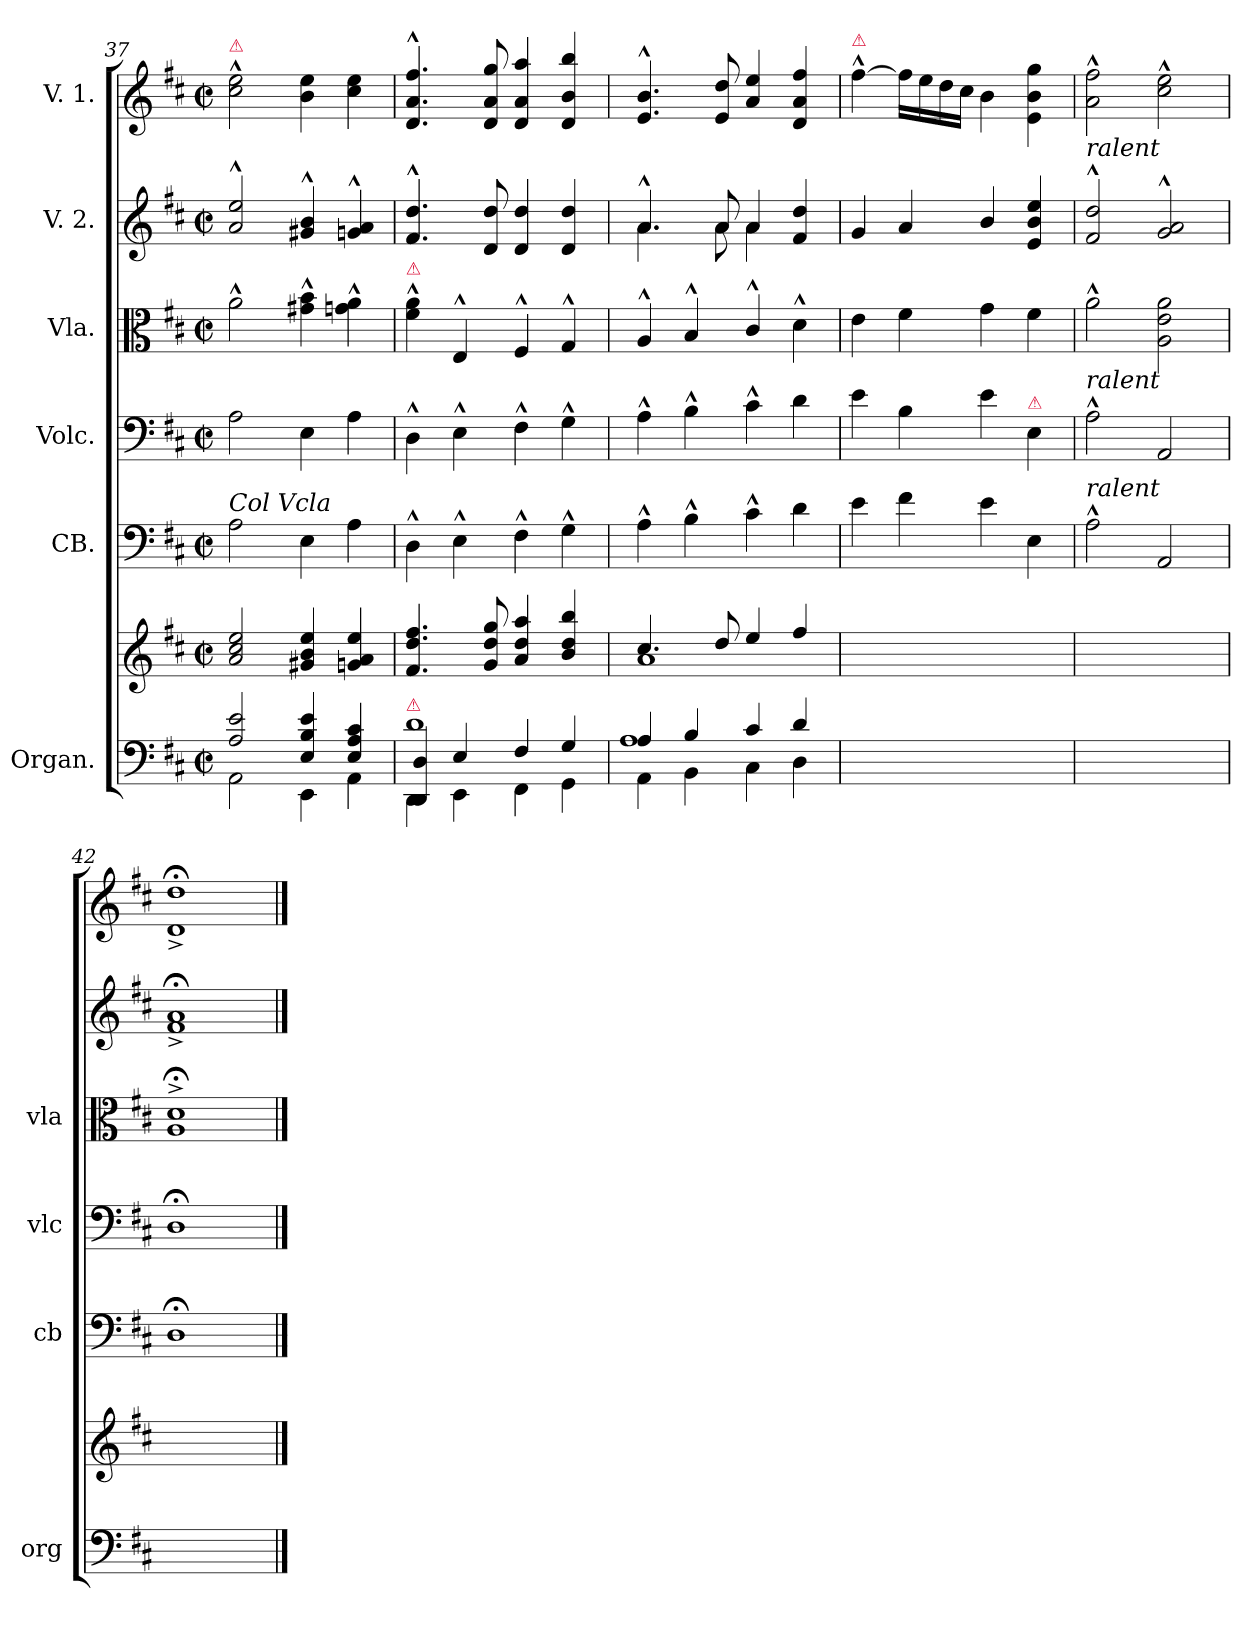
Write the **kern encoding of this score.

**kern	**kern	**kern	**kern	**kern	**kern	**kern
*part6	*part6	*part5	*part4	*part3	*part2	*part1
*staff7	*staff6	*staff5	*staff4	*staff3	*staff2	*staff1
*I"Organ.	*	*I"CB.	*I"Volc.	*I"Vla.	*I"V. 2.	*I"V. 1.
*I'org	*	*I'cb	*I'vlc	*I'vla	*	*
*clefF4	*clefG2	*clefF4	*clefF4	*clefC3	*clefG2	*clefG2
*k[f#c#]	*k[f#c#]	*k[f#c#]	*k[f#c#]	*k[f#c#]	*k[f#c#]	*k[f#c#]
*M2/2	*M2/2	*M2/2	*M2/2	*M2/2	*M2/2	*M2/2
*met(c|)	*met(c|)	*met(c|)	*met(c|)	*met(c|)	*met(c|)	*met(c|)
=37	=37	=37	=37	=37	=37	=37
*^	*	*	*	*	*	*
!	!	!	!	!	!	!	!LO:TX:a:color=crimson:t=⚠
!	!	!	!LO:TX:a:i:t=Col Vcla	!	!	!	!
2A/ 2e/	2AA\	2a/ 2cc#/ 2ee/	2A\	2A\	2a^^>\	2a^^>/ 2ee^^>/	2cc#^^>\ 2ee^^>\
4E/ 4B/ 4e/	4EE\	4g#X/ 4b/ 4ee/	4E\	4E\	4g#X^^>\ 4b^^>\	4g#X^^>/ 4b^^>/	4b\ 4ee\
4E/ 4A/ 4c#/	4AA\	4gn/ 4a/ 4ee/	4A\	4A\	4gn^^>\ 4a^^>\	4gn^^>/ 4a^^>/	4cc#\ 4ee\
=38	=38	=38	=38	=38	=38	=38	=38
*	*^	*	*	*	*	*	*
!	!	!	!	!	!	!LO:TX:a:color=crimson:t=⚠	!	!
!LO:TX:a:color=crimson:t=⚠	!	!	!	!	!	!	!	!
1d	4DD/ 4D/	4DD\	4.f#/ 4.dd/ 4.ff#/	4D^^>\	4D^^>\	4f#^^>\ 4a^^>\	4.f#^^>/ 4.dd^^>/	4.d^^>/ 4.a^^>/ 4.ff#^^>/
.	4E/	4EE\	.	4E^^>\	4E^^>\	4E^^>/	.	.
.	.	.	8g/ 8dd/ 8gg/	.	.	.	8d/ 8dd/	8d/ 8a/ 8gg/
.	4F#/	4FF#\	4a/ 4dd/ 4aa/	4F#^^>\	4F#^^>\	4F#^^>/	4d/ 4dd/	4d/ 4a/ 4aa/
.	4G/	4GG\	4b/ 4dd/ 4bb/	4G^^>\	4G^^>\	4G^^>/	4d/ 4dd/	4d/ 4b/ 4bb/
=39	=39	=39	=39	=39	=39	=39	=39	=39
*	*	*	*^	*	*	*	*^	*
4A/	1A	4AA\	4.cc#/	1a	4A^^>\	4A^^>\	4A^^>/	4.a^^>/	4.a\	4.e^^>/ 4.b^^>/
4B/	.	4BB\	.	.	4B^^>\	4B^^>\	4B^^>/	.	.	.
.	.	.	8dd/	.	.	.	.	8a/	8a\	8e/ 8dd/
4c#/	.	4C#\	4ee/	.	4c#^^>\	4c#^^>\	4c#^^>/	4a/	4a\	4a/ 4ee/
4d/	.	4D\	4ff#/	.	4d\	4d\	4d^^>\	4f#/ 4dd/	4rFyy	4d/ 4a/ 4ff#/
*	*	*	*v	*v	*	*	*	*	*	*
=40	=40	=40	=40	=40	=40	=40	=40	=40	=40
!	!	!	!	!	!	!	!	!	!LO:TX:a:color=crimson:t=⚠
*v	*v	*v	*	*	*	*	*v	*v	*
1ryy	1ryy	4e\	4e\	4e\	4g/	[4ff#^^>\
.	.	4f#\	4B\	4f#\	4a/	16ff#\LL]
.	.	.	.	.	.	16ee\
.	.	.	.	.	.	16dd\
.	.	.	.	.	.	16cc#\JJ
.	.	4e\	4e\	4g\	4b/	4b\
!	!	!	!LO:TX:a:color=crimson:t=⚠	!	!	!
.	.	4E\	4E\	4f#\	4e/ 4b/ 4ee/	4e\ 4b\ 4gg\
=41	=41	=41	=41	=41	=41	=41
!	!	!	!	!	!LO:TX:a:i:t=ralent	!
!	!	!	!LO:TX:a:i:t=ralent	!	!	!
!	!	!LO:TX:a:i:t=ralent	!	!	!	!
1ryy	1ryy	2A^^>\	2A^^\	2a^^>\	2f#^^>/ 2dd^^>/	2a^^>\ 2ff#^^>\
.	.	2AA/	2AA/	2A\ 2e\ 2a\	2g^^>/ 2a^^>/	2cc#^^>\ 2ee^^>\
=42	=42	=42	=42	=42	=42	=42
1ryy	1ryy	1D;<	1D;<	1A;<^<\ 1d;<^<\	1f#;<^/ 1a;<^/	1d;<^< 1dd;<^<
==	==	==	==	==	==	==
*-	*-	*-	*-	*-	*-	*-
